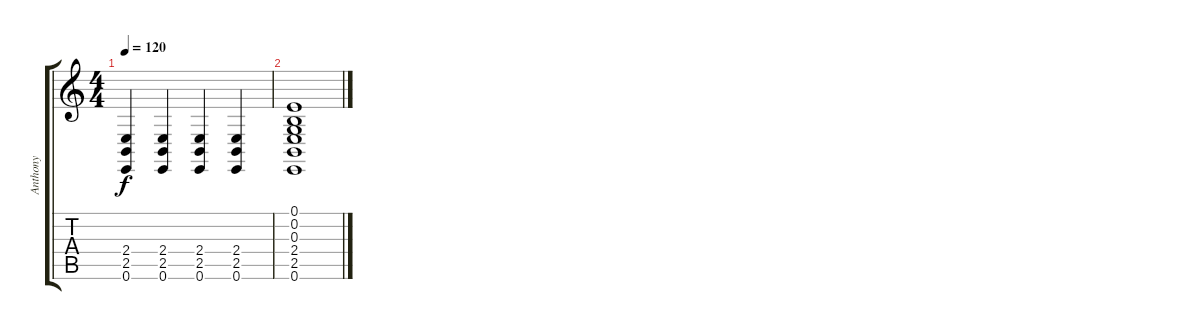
\track ("Anthony" "Anthony") {instrument churchorgan}
\staff {score tabs}
\tuning (E4 B3 G3 D3 A2 E2) {hide}
\ts (4 4)
\tempo 120
\clef g2
\ks c
(2.4 2.5 0.6).4{dy f} (2.4 2.5 0.6).4 (2.4 2.5 0.6).4 (2.4 2.5 0.6).4 |
(0.1 0.2 0.3 2.4 2.5 0.6).1
